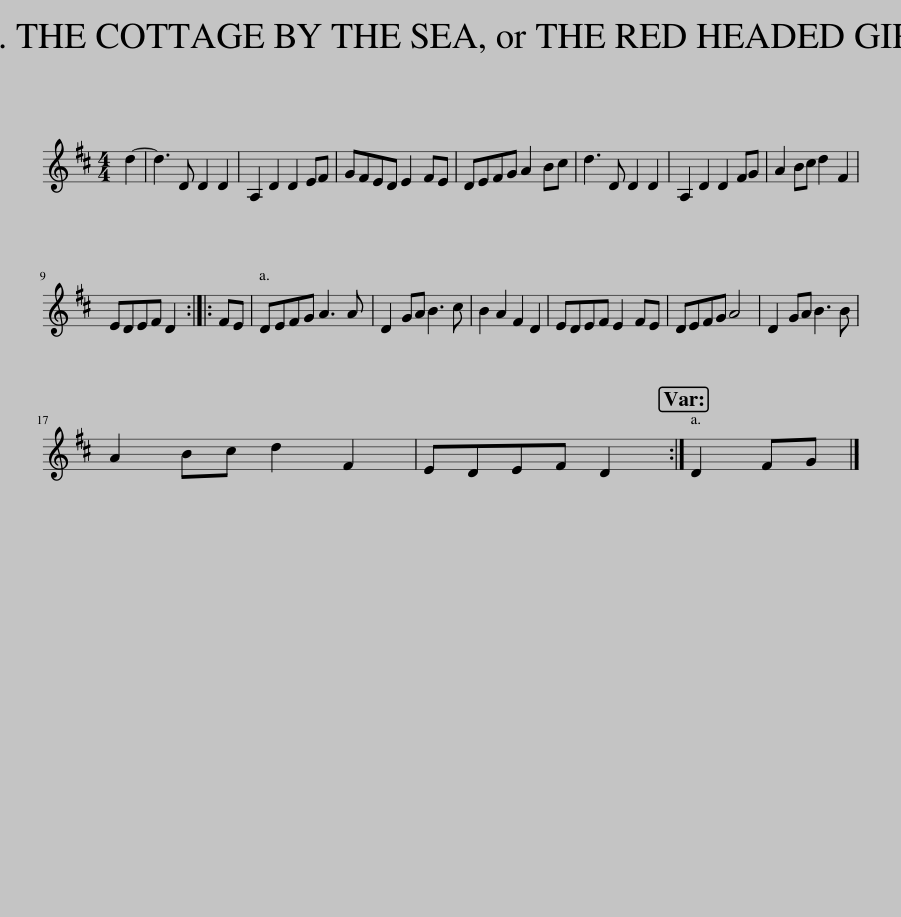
X:1
L:1/8
M:4/4
I:linebreak $
K:D
V:1 treble
V:1
 d2- | d3 D D2 D2 | A,2 D2 D2 EF | GFED E2 FE | DEFG A2 Bc | %5
 d3 D D2 D2 | A,2 D2 D2 FG | A2 Bc d2 F2 |$ EDEF D2 :: FE | %10
 DEFG A3 A | D2 GA B3 c | B2 A2 F2 D2 | EDEF E2 FE | DEFG A4 | %15
 D2 GA B3 B |$ A2 Bc d2 F2 | EDEF D2 :| D2 FG |] %19
